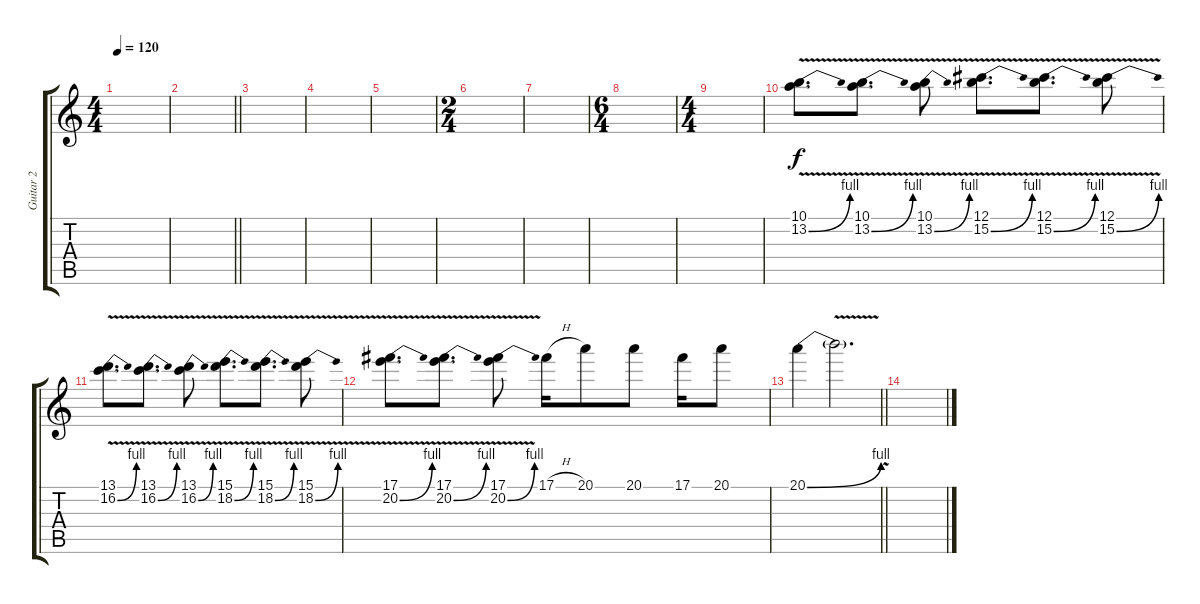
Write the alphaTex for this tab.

\track ("Guitar 2" "Guitar 2") {instrument distortionguitar}
\staff {score tabs}
\tuning (Db4 Ab3 E3 B2 Gb2 B1) {hide}
\ts (4 4)
\tempo 120
\clef g2
\ks c
|
\barLineRight lightlight
|
|
|
|
\ts (2 4)
|
|
\ts (6 4)
|
\ts (4 4)
|
(10.1 13.2{be (bend 0 0 60 4) v}).8{d} (10.1 13.2{be (bend 0 0 60 4) v}).8{d} (10.1 13.2{be (bend 0 0 60 4) v}).8 (12.1 15.2{be (bend 0 0 60 4) v}).8{d} (12.1 15.2{be (bend 0 0 60 4) v}).8{d} (12.1 15.2{be (bend 0 0 60 4) v}).8 |
(13.1 16.2{be (bend 0 0 60 4) v}).8{d} (13.1 16.2{be (bend 0 0 60 4) v}).8{d} (13.1 16.2{be (bend 0 0 60 4) v}).8 (15.1 18.2{be (bend 0 0 60 4) v}).8{d} (15.1 18.2{be (bend 0 0 60 4) v}).8{d} (15.1 18.2{be (bend 0 0 60 4) v}).8 |
(17.1 20.2{be (bend 0 0 60 4) v}).8{d} (17.1 20.2{be (bend 0 0 60 4) v}).8{d} (17.1 20.2{be (bend 0 0 60 4) v}).8 17.1{h}.16 20.1.8 20.1.8 17.1.16 20.1.8 |
\barLineRight lightlight
20.1{be (bend 0 0 60 4)}.4 20.1{v t}.2{d} |
\section ("" "")
